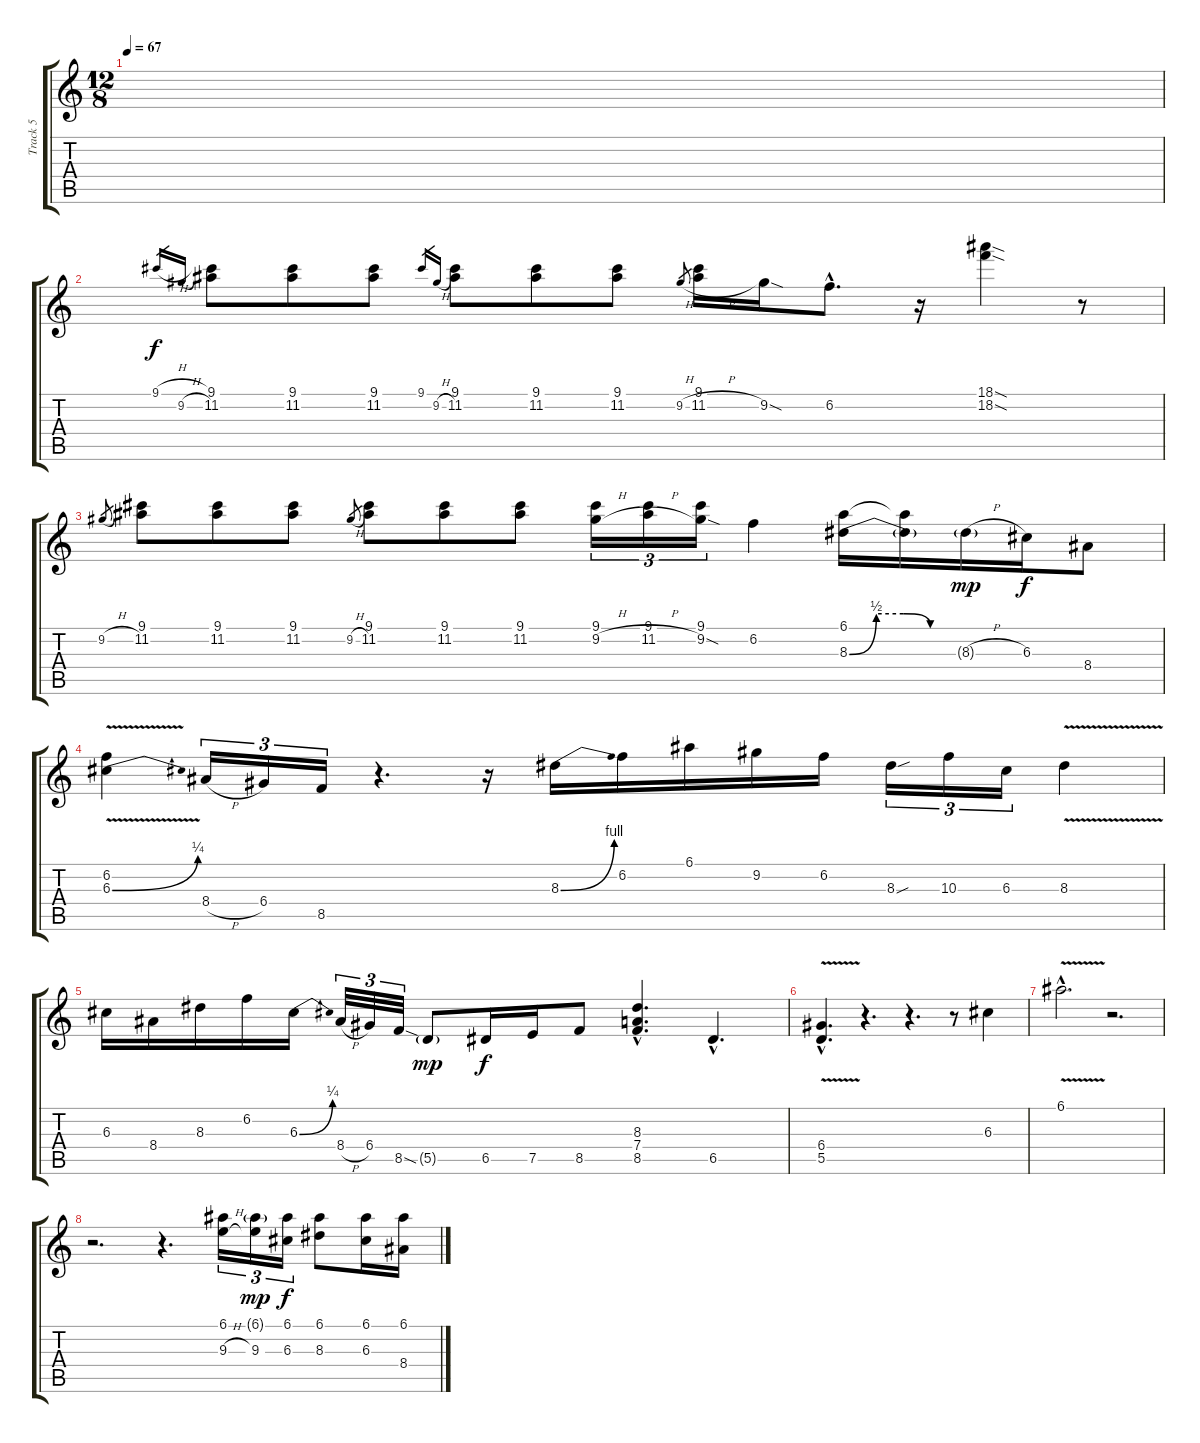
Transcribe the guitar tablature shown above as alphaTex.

\track ("Track 5" "Track 5") {instrument electricguitarclean}
\staff {score tabs}
\tuning (E4 B3 G3 D3 A2 E2) {hide}
\ts (12 8)
\tempo 67
\clef g2
\ks c
|
9.1{h}.16{gr} 9.2{h}.16{gr} (9.1 11.2).8 (9.1 11.2).8 (9.1 11.2).8 9.1.16{gr} 9.2{h}.16{gr} (9.1 11.2).8 (9.1 11.2).8 (9.1 11.2).8 9.2{h}.8{gr} (9.1 11.2{h}).16 9.2{sod}.16 6.2{hac}.8{d} r.16 (18.1{sod} 18.2{sod}).4 r.8 |
9.2{h}.8{gr} (9.1 11.2).8 (9.1 11.2).8 (9.1 11.2).8 9.2{h}.8{gr} (9.1 11.2).8 (9.1 11.2).8 (9.1 11.2).8 (9.1 9.2{h}).16{tu (3 2)} (9.1 11.2{h}).16{tu (3 2)} (9.1 9.2{sod}).16{tu (3 2)} 6.2.4 (6.1 8.3{be (custom 0 0 15 2 30 2 45 0 60 0)}).16 (6.1{t} 8.3{t}).16 8.3{h g}.16{dy mp} 6.3.16{dy f} 8.4.8 |
(6.2 6.3{be (bend 0 0 60 1) v}).4 8.4{h}.16{tu (3 2)} 6.4.16{tu (3 2)} 8.5.16{tu (3 2)} r.4{d} r.16 8.3{be (bend 0 0 60 4)}.16 6.2.16 6.1.16 9.2.16 6.2.16 8.3{sou}.16{tu (3 2)} 10.3.16{tu (3 2)} 6.3.16{tu (3 2)} 8.3{v}.4 |
6.3.16 8.4.16 8.3.16 6.2.16 6.3{be (bend 0 0 60 1)}.16 8.4{h}.32{tu (3 2)} 6.4.32{tu (3 2)} 8.5{sod}.32{tu (3 2)} 5.5{g}.8{dy mp} 6.5.16{dy f} 7.5.16 8.5.8 (8.3{hac} 7.4{hac} 8.5{hac}).4{d} 6.5{hac}.4{d} |
(6.4{hac} 5.5{v hac}).4{d} r.4{d} r.4{d} r.8 6.3.4 |
6.1{v hac}.2{d} r.2{d} |
r.2{d} r.4{d} (6.1 9.3{h}).16{tu (3 2)} (6.1{g} 9.3).16{tu (3 2) dy mp} (6.1 6.3).16{tu (3 2) dy f} (6.1 8.3).8 (6.1 6.3).16 (6.1 8.4).16
